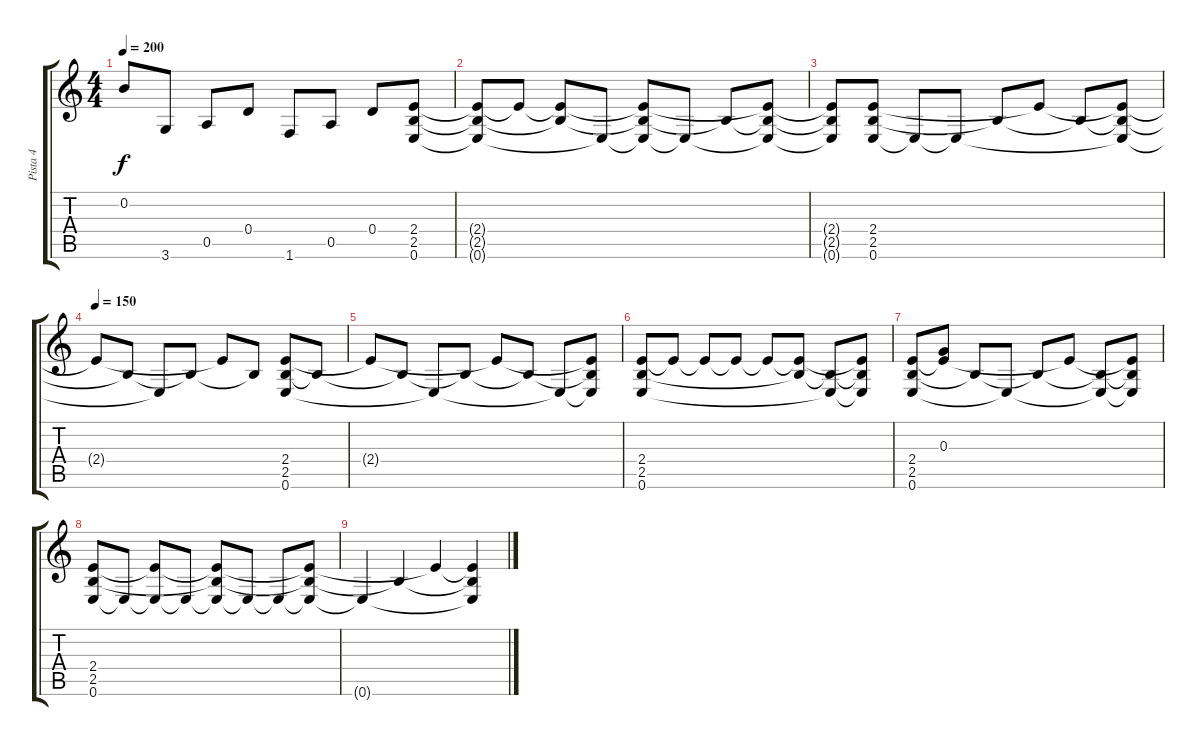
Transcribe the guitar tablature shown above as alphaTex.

\track ("Pista 4" "Pista 4") {instrument overdrivenguitar}
\staff {score tabs}
\tuning (E4 B3 G3 D3 A2 E2) {hide}
\ts (4 4)
\tempo 200
\clef g2
\ks c
0.2.8{dy f} 3.6.8 0.5.8 0.4.8 1.6.8 0.5.8 0.4.8 (2.4 2.5 0.6).8 |
(2.4{t} 2.5{t} 0.6{t}).8 2.4{t}.8 (2.4{t} 2.5{t}).8 0.6{t}.8 (2.4{t} 2.5{t} 0.6{t}).8 0.6{t}.8 2.5{t}.8 (2.4{t} 2.5{t} 0.6{t}).8 |
(2.4{t} 2.5{t} 0.6{t}).8 (2.4 2.5 0.6).8 0.6{t}.8 0.6{t}.8 2.5{t}.8 2.4{t}.8 2.5{t}.8 (2.4{t} 2.5{t} 0.6{t}).8 |
\tempo 150
2.4{t}.8 2.5{t}.8 0.6{t}.8 2.5{t}.8 2.4{t}.8 2.5{t}.8 (2.4 2.5 0.6).8 2.5{t}.8 |
2.4{t}.8 2.5{t}.8 0.6{t}.8 2.5{t}.8 2.4{t}.8 2.5{t}.8 0.6{t}.8 (2.4{t} 2.5{t} 0.6{t}).8 |
(2.4 2.5 0.6).8 2.4{t}.8 2.4{t}.8 2.4{t}.8 2.4{t}.8 (2.4{t} 2.5{t}).8 (2.5{t} 0.6{t}).8 (2.4{t} 2.5{t} 0.6{t}).8 |
(2.4 2.5 0.6).8 (0.3 2.4{t}).8 2.5{t}.8 0.6{t}.8 2.5{t}.8 2.4{t}.8 (2.5{t} 0.6{t}).8 (2.4{t} 2.5{t} 0.6{t}).8 |
(2.4 2.5 0.6).8 0.6{t}.8 (2.4{t} 0.6{t}).8 0.6{t}.8 (2.4{t} 2.5{t} 0.6{t}).8 0.6{t}.8 0.6{t}.8 (2.4{t} 2.5{t} 0.6{t}).8 |
0.6{t}.4 2.5{t}.4 2.4{t}.4 (2.4{t} 2.5{t} 0.6{t}).4
